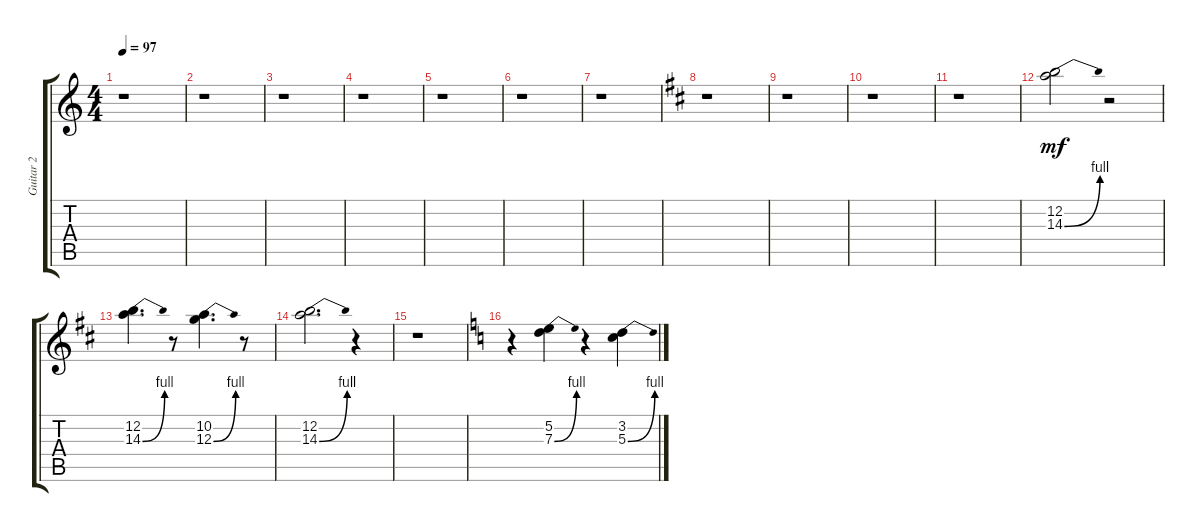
\track ("Guitar 2" "Guitar 2") {instrument electricguitarclean}
\staff {score tabs}
\tuning (E4 B3 G3 D3 A2 E2) {hide}
\ts (4 4)
\tempo 97
\clef g2
\ks aminor
r.1{dy mf} |
r.1 |
r.1 |
r.1 |
r.1 |
r.1 |
r.1 |
\ks bminor
r.1 |
r.1 |
r.1 |
r.1 |
(12.2 14.3{be (bend 0 0 60 4)}).2 r.2 |
(12.2 14.3{be (bend 0 0 60 4)}).4{d} r.8 (10.2 12.3{be (bend 0 0 60 4)}).4{d} r.8 |
(12.2 14.3{be (bend 0 0 60 4)}).2{d} r.4 |
r.1 |
\ks aminor
r.4 (5.2 7.3{be (bend 0 0 60 4)}).4 r.4 (3.2 5.3{be (bend 0 0 60 4)}).4
